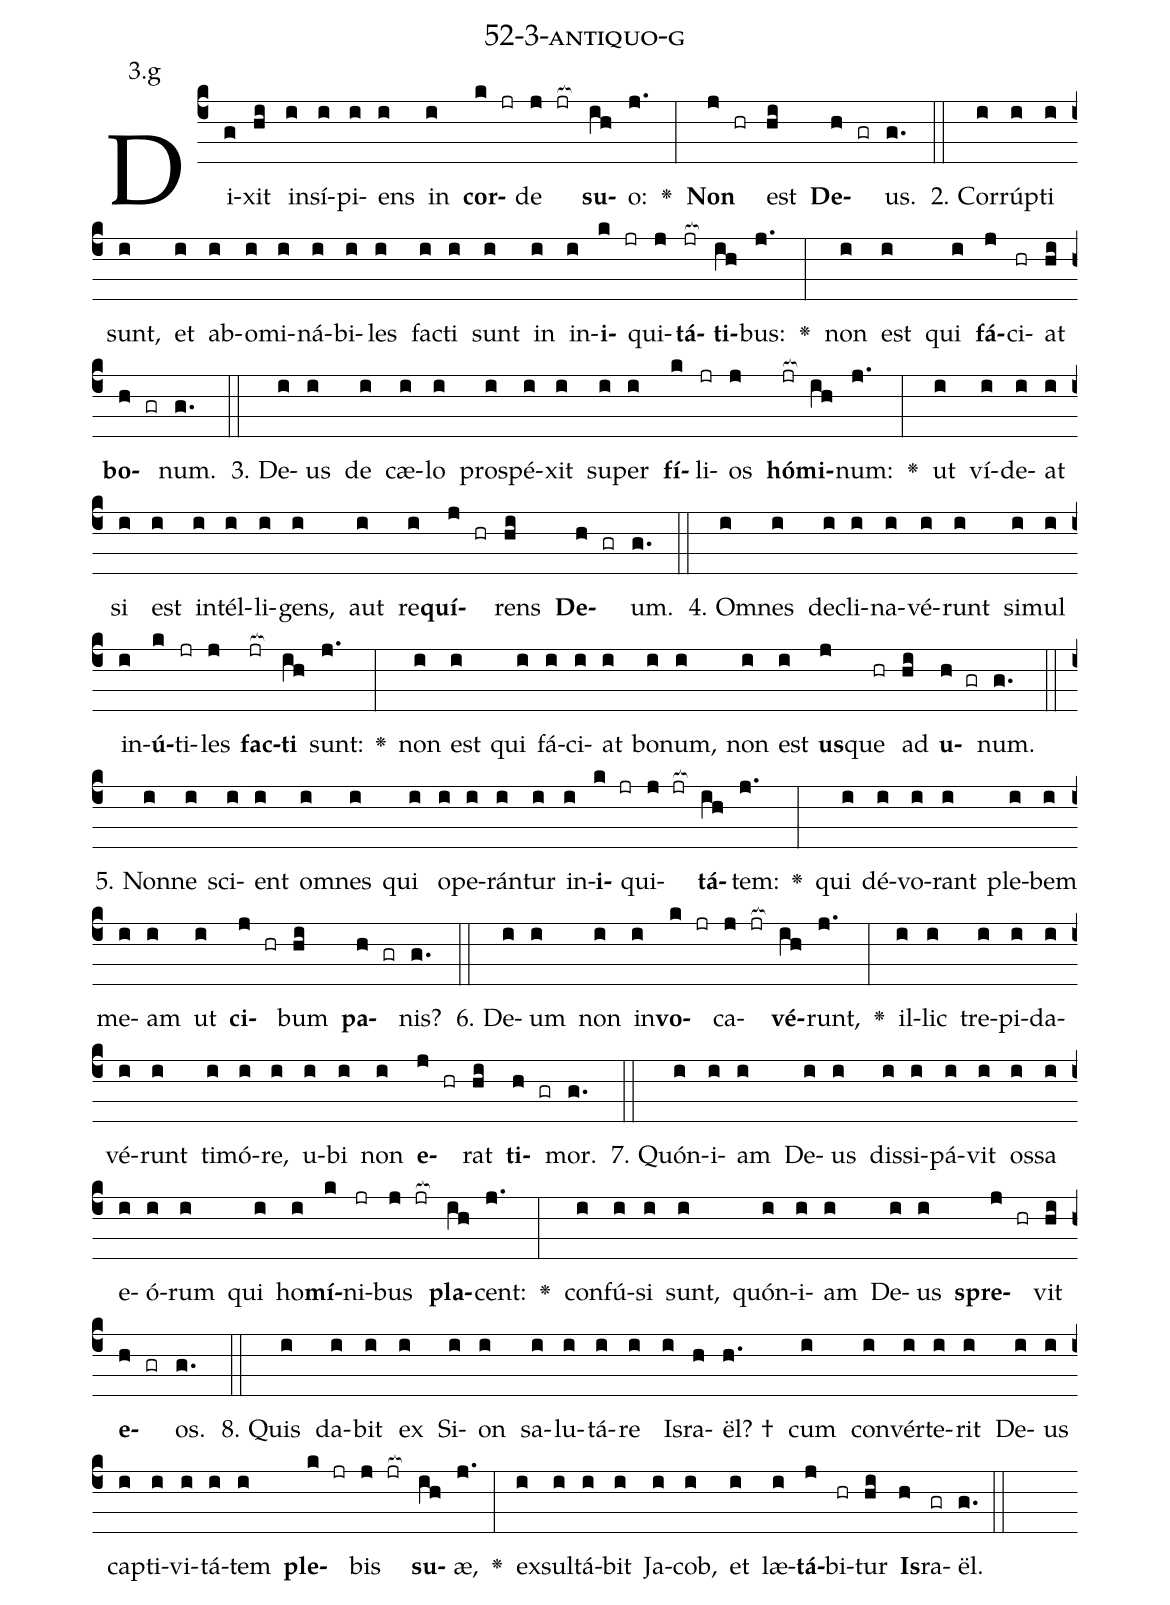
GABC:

name: 52-3-antiquo-g;
annotation: 3.g;
%%
(c4)Di(g)xit(hi) in(i)sí(i)pi(i)ens(i) in(i) <b>cor</b>(k jr)de(j jr[ocb:1{]) <b>su</b>(ih[ocb:0}])o:(j.) <v>\greheightstar</v>(:) <b>Non</b>(j hr) est(hi) <b>De</b>(h gr)us.(g.) (::)
2. Cor(i)rúp(i)ti(i) sunt,(i) et(i) ab(i)o(i)mi(i)ná(i)bi(i)les(i) fac(i)ti(i) sunt(i) in(i) in(i)<b>i</b>(k jr)qui(j)<b>tá</b>(jr[ocb:1{])<b>ti</b>(ih[ocb:0}])bus:(j.) <v>\greheightstar</v>(:) non(i) est(i) qui(i) <b>fá</b>(j)ci(hr)at(hi) <b>bo</b>(h gr)num.(g.) (::)
3. De(i)us(i) de(i) cæ(i)lo(i) pro(i)spé(i)xit(i) su(i)per(i) <b>fí</b>(k)li(jr)os(j) <b>hó</b>(jr[ocb:1{])<b>mi</b>(ih[ocb:0}])num:(j.) <v>\greheightstar</v>(:) ut(i) ví(i)de(i)at(i) si(i) est(i) in(i)tél(i)li(i)gens,(i) aut(i) re(i)<b>quí</b>(j hr)rens(hi) <b>De</b>(h gr)um.(g.) (::)
4. Om(i)nes(i) de(i)cli(i)na(i)vé(i)runt(i) si(i)mul(i) in(i)<b>ú</b>(k)ti(jr)les(j) <b>fac</b>(jr[ocb:1{])<b>ti</b>(ih[ocb:0}]) sunt:(j.) <v>\greheightstar</v>(:) non(i) est(i) qui(i) fá(i)ci(i)at(i) bo(i)num,(i) non(i) est(i) <b>us</b>(j)que(hr) ad(hi) <b>u</b>(h gr)num.(g.) (::)
5. Non(i)ne(i) sci(i)ent(i) om(i)nes(i) qui(i) o(i)pe(i)rán(i)tur(i) in(i)<b>i</b>(k jr)qui(j jr[ocb:1{])<b>tá</b>(ih[ocb:0}])tem:(j.) <v>\greheightstar</v>(:) qui(i) dé(i)vo(i)rant(i) ple(i)bem(i) me(i)am(i) ut(i) <b>ci</b>(j hr)bum(hi) <b>pa</b>(h gr)nis?(g.) (::)
6. De(i)um(i) non(i) in(i)<b>vo</b>(k jr)ca(j jr[ocb:1{])<b>vé</b>(ih[ocb:0}])runt,(j.) <v>\greheightstar</v>(:) il(i)lic(i) tre(i)pi(i)da(i)vé(i)runt(i) ti(i)mó(i)re,(i) u(i)bi(i) non(i) <b>e</b>(j hr)rat(hi) <b>ti</b>(h gr)mor.(g.) (::)
7. Quón(i)i(i)am(i) De(i)us(i) dis(i)si(i)pá(i)vit(i) os(i)sa(i) e(i)ó(i)rum(i) qui(i) ho(i)<b>mí</b>(k)ni(jr)bus(j jr[ocb:1{]) <b>pla</b>(ih[ocb:0}])cent:(j.) <v>\greheightstar</v>(:) con(i)fú(i)si(i) sunt,(i) quón(i)i(i)am(i) De(i)us(i) <b>spre</b>(j hr)vit(hi) <b>e</b>(h gr)os.(g.) (::)
8. Quis(i) da(i)bit(i) ex(i) Si(i)on(i) sa(i)lu(i)tá(i)re(i) Is(i)ra(h)ël? †(h.) cum(i) con(i)vér(i)te(i)rit(i) De(i)us(i) cap(i)ti(i)vi(i)tá(i)tem(i) <b>ple</b>(k jr)bis(j jr[ocb:1{]) <b>su</b>(ih[ocb:0}])æ,(j.) <v>\greheightstar</v>(:) ex(i)sul(i)tá(i)bit(i) Ja(i)cob,(i) et(i) læ(i)<b>tá</b>(j)bi(hr)tur(hi) <b>Is</b>(h)ra(gr)ël.(g.) (::)
